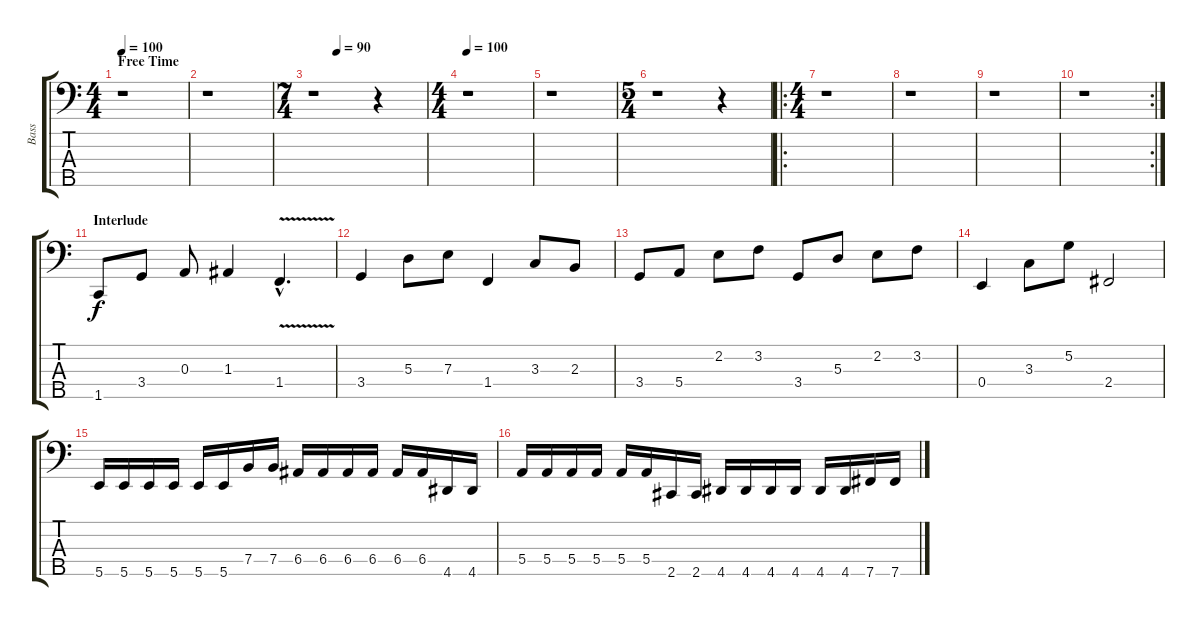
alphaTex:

\track ("Bass" "Bass") {instrument electricbassfinger}
\staff {score tabs}
\tuning (G2 D2 A1 E1 B0) {hide}
\ts (4 4)
\section ("" "Free Time")
\tempo 100
\clef f4
\ks c
r.1{dy f} |
r.1 |
\ts (7 4)
\tempo (90 0.21428571428571427)
r.1 r.4 |
\ts (4 4)
\tempo 100
r.1 |
r.1 |
\ts (5 4)
r.1 r.4 |
\ro
\ts (4 4)
r.1 |
r.1 |
r.1 |
\rc 2
r.1 |
\section ("" "Interlude")
1.5.8 3.4.8 0.3.8 1.3.4 1.4{v hac}.4{d} |
3.4.4 5.3.8 7.3.8 1.4.4 3.3.8 2.3.8 |
3.4.8 5.4.8 2.2.8 3.2.8 3.4.8 5.3.8 2.2.8 3.2.8 |
0.4.4 3.3.8 5.2.8 2.4.2 |
5.5.16 5.5.16 5.5.16 5.5.16 5.5.16 5.5.16 7.4.16 7.4.16 6.4.16 6.4.16 6.4.16 6.4.16 6.4.16 6.4.16 4.5.16 4.5.16 |
5.4.16 5.4.16 5.4.16 5.4.16 5.4.16 5.4.16 2.5.16 2.5.16 4.5.16 4.5.16 4.5.16 4.5.16 4.5.16 4.5.16 7.5.16 7.5.16
